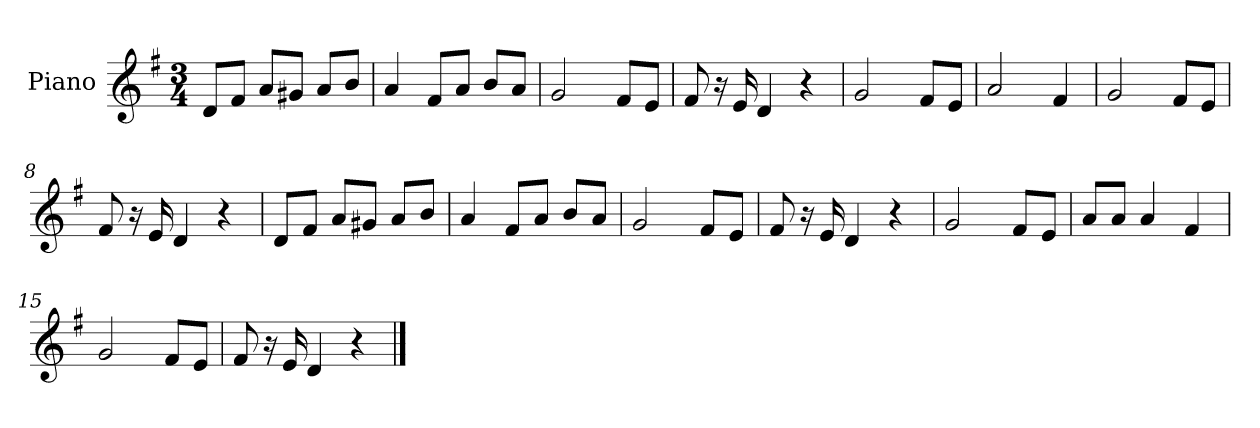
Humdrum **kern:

**kern
*part1
*staff1
*I"Piano
*I'P-no
*clefG2
*k[f#]
*M3/4
*MM92
=1
8d/L
8f#/J
8a/L
8g#X/J
8a/L
8b/J
=2
4a/
8f#/L
8a/J
8b/L
8a/J
=3
2g/
8f#/L
8e/J
=4
8f#/
16r
16e/
4d/
4r
=5
2g/
8f#/L
8e/J
=6
2a/
4f#/
=7
2g/
8f#/L
8e/J
=8
8f#/
16r
16e/
4d/
4r
!!LO:LB:g=z
=9
8d/L
8f#/J
8a/L
8g#X/J
8a/L
8b/J
=10
4a/
8f#/L
8a/J
8b/L
8a/J
=11
2g/
8f#/L
8e/J
=12
8f#/
16r
16e/
4d/
4r
=13
2g/
8f#/L
8e/J
=14
8a/L
8a/J
4a/
4f#/
=15
2g/
8f#/L
8e/J
=16
8f#/
16r
16e/
4d/
4r
==
*-
